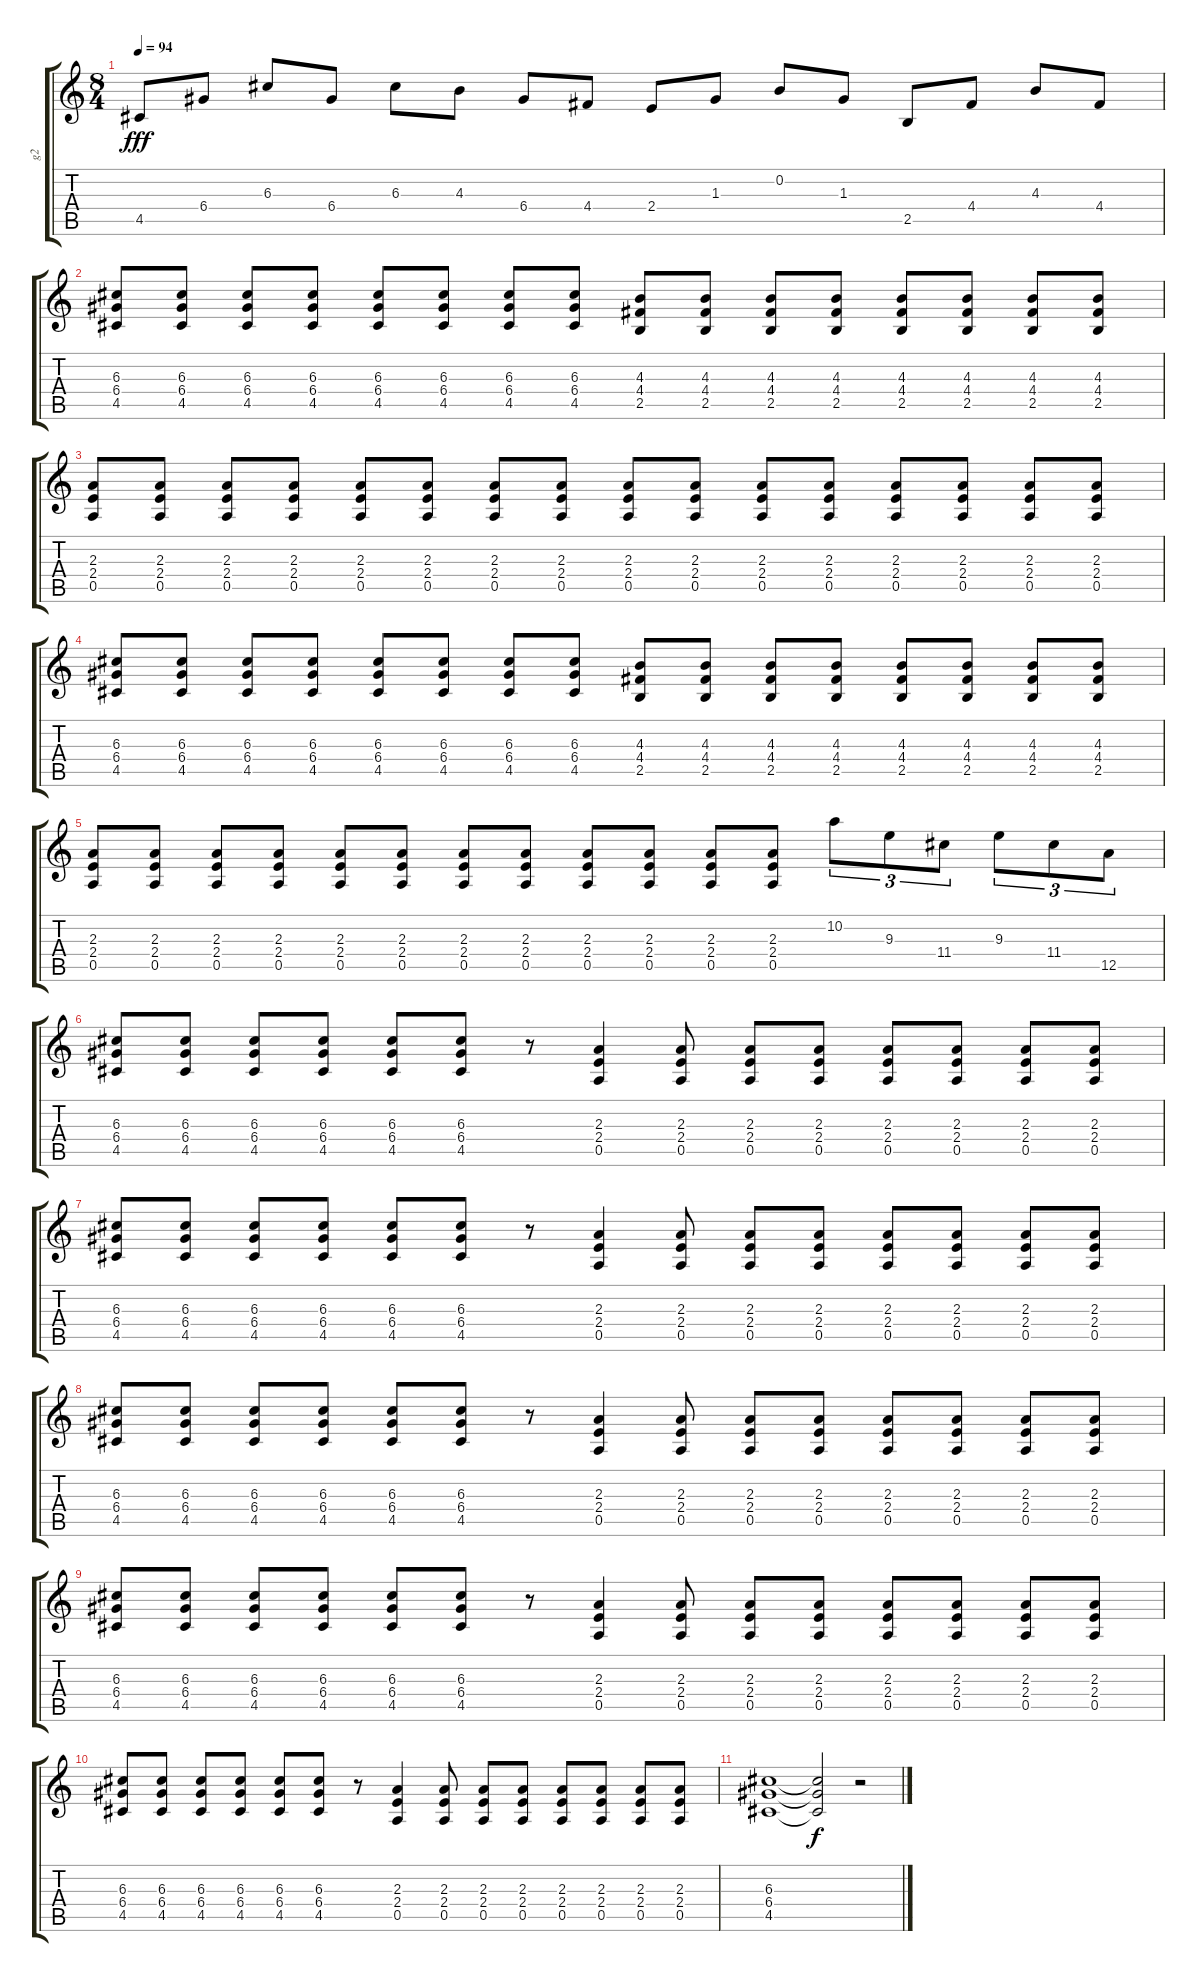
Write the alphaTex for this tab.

\track ("g2" "g2") {instrument electricguitarclean}
\staff {score tabs}
\tuning (E4 B3 G3 D3 A2 E2) {hide}
\ts (8 4)
\tempo 94
\clef g2
\ks c
4.5.8{dy fff} 6.4.8 6.3.8 6.4.8 6.3.8 4.3.8 6.4.8 4.4.8 2.4.8 1.3.8 0.2.8 1.3.8 2.5.8 4.4.8 4.3.8 4.4.8 |
(6.3 6.4 4.5).8{volume 10 instrument electricguitarmuted} (6.3 6.4 4.5).8 (6.3 6.4 4.5).8 (6.3 6.4 4.5).8 (6.3 6.4 4.5).8 (6.3 6.4 4.5).8 (6.3 6.4 4.5).8 (6.3 6.4 4.5).8 (4.3 4.4 2.5).8 (4.3 4.4 2.5).8 (4.3 4.4 2.5).8 (4.3 4.4 2.5).8 (4.3 4.4 2.5).8 (4.3 4.4 2.5).8 (4.3 4.4 2.5).8 (4.3 4.4 2.5).8 |
(2.3 2.4 0.5).8 (2.3 2.4 0.5).8 (2.3 2.4 0.5).8 (2.3 2.4 0.5).8 (2.3 2.4 0.5).8 (2.3 2.4 0.5).8 (2.3 2.4 0.5).8 (2.3 2.4 0.5).8 (2.3 2.4 0.5).8 (2.3 2.4 0.5).8 (2.3 2.4 0.5).8 (2.3 2.4 0.5).8 (2.3 2.4 0.5).8 (2.3 2.4 0.5).8 (2.3 2.4 0.5).8 (2.3 2.4 0.5).8 |
(6.3 6.4 4.5).8 (6.3 6.4 4.5).8 (6.3 6.4 4.5).8 (6.3 6.4 4.5).8 (6.3 6.4 4.5).8 (6.3 6.4 4.5).8 (6.3 6.4 4.5).8 (6.3 6.4 4.5).8 (4.3 4.4 2.5).8 (4.3 4.4 2.5).8 (4.3 4.4 2.5).8 (4.3 4.4 2.5).8 (4.3 4.4 2.5).8 (4.3 4.4 2.5).8 (4.3 4.4 2.5).8 (4.3 4.4 2.5).8 |
(2.3 2.4 0.5).8 (2.3 2.4 0.5).8 (2.3 2.4 0.5).8 (2.3 2.4 0.5).8 (2.3 2.4 0.5).8 (2.3 2.4 0.5).8 (2.3 2.4 0.5).8 (2.3 2.4 0.5).8 (2.3 2.4 0.5).8 (2.3 2.4 0.5).8 (2.3 2.4 0.5).8 (2.3 2.4 0.5).8 10.2.8{tu (3 2) volume 13 instrument overdrivenguitar} 9.3.8{tu (3 2)} 11.4.8{tu (3 2)} 9.3.8{tu (3 2)} 11.4.8{tu (3 2)} 12.5.8{tu (3 2)} |
(6.3 6.4 4.5).8 (6.3 6.4 4.5).8 (6.3 6.4 4.5).8 (6.3 6.4 4.5).8 (6.3 6.4 4.5).8 (6.3 6.4 4.5).8 r.8 (2.3 2.4 0.5).4 (2.3 2.4 0.5).8 (2.3 2.4 0.5).8 (2.3 2.4 0.5).8 (2.3 2.4 0.5).8 (2.3 2.4 0.5).8 (2.3 2.4 0.5).8 (2.3 2.4 0.5).8 |
(6.3 6.4 4.5).8 (6.3 6.4 4.5).8 (6.3 6.4 4.5).8 (6.3 6.4 4.5).8 (6.3 6.4 4.5).8 (6.3 6.4 4.5).8 r.8 (2.3 2.4 0.5).4 (2.3 2.4 0.5).8 (2.3 2.4 0.5).8 (2.3 2.4 0.5).8 (2.3 2.4 0.5).8 (2.3 2.4 0.5).8 (2.3 2.4 0.5).8 (2.3 2.4 0.5).8 |
(6.3 6.4 4.5).8 (6.3 6.4 4.5).8 (6.3 6.4 4.5).8 (6.3 6.4 4.5).8 (6.3 6.4 4.5).8 (6.3 6.4 4.5).8 r.8 (2.3 2.4 0.5).4 (2.3 2.4 0.5).8 (2.3 2.4 0.5).8 (2.3 2.4 0.5).8 (2.3 2.4 0.5).8 (2.3 2.4 0.5).8 (2.3 2.4 0.5).8 (2.3 2.4 0.5).8 |
(6.3 6.4 4.5).8 (6.3 6.4 4.5).8 (6.3 6.4 4.5).8 (6.3 6.4 4.5).8 (6.3 6.4 4.5).8 (6.3 6.4 4.5).8 r.8 (2.3 2.4 0.5).4 (2.3 2.4 0.5).8 (2.3 2.4 0.5).8 (2.3 2.4 0.5).8 (2.3 2.4 0.5).8 (2.3 2.4 0.5).8 (2.3 2.4 0.5).8 (2.3 2.4 0.5).8 |
(6.3 6.4 4.5).8 (6.3 6.4 4.5).8 (6.3 6.4 4.5).8 (6.3 6.4 4.5).8 (6.3 6.4 4.5).8 (6.3 6.4 4.5).8 r.8 (2.3 2.4 0.5).4 (2.3 2.4 0.5).8 (2.3 2.4 0.5).8 (2.3 2.4 0.5).8 (2.3 2.4 0.5).8 (2.3 2.4 0.5).8 (2.3 2.4 0.5).8 (2.3 2.4 0.5).8 |
(6.3 6.4 4.5).1 (6.3{t} 6.4{t} 4.5{t}).2{dy f} r.2
